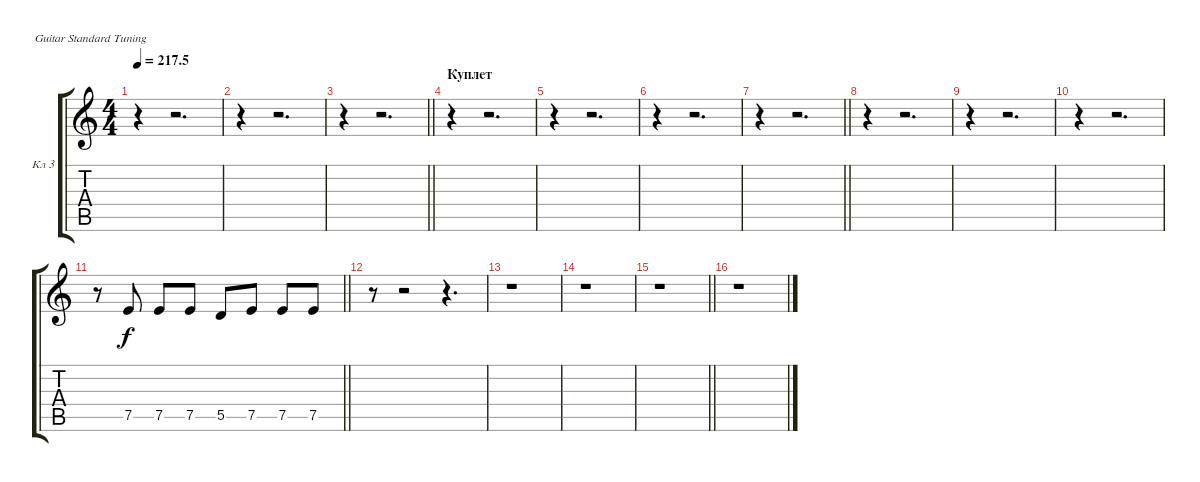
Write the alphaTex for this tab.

\bracketExtendMode groupsimilarinstruments
\firstSystemTrackNameOrientation horizontal
\otherSystemsTrackNameOrientation horizontal
\track ("Клавиши III" "Кл 3") {instrument tuba}
\staff {score tabs}
\tuning (E4 B3 G3 D3 A2 E2)
\displaytranspose 12
\ts (4 4)
\tempo
217.5
\accidentals auto
\clef g2
\ottava regular
\simile none
\ks c
r.4{dy f} r.2{d} |
r.4 r.2{d} |
\barLineRight lightlight
r.4 r.2{d} |
\section ("" "Куплет")
r.4 r.2{d} |
r.4 r.2{d} |
r.4 r.2{d} |
\barLineRight lightlight
r.4 r.2{d} |
r.4 r.2{d} |
r.4 r.2{d} |
r.4 r.2{d} |
\barLineRight lightlight
r.8 7.5.8 7.5.8 7.5.8 5.5.8 7.5.8 7.5.8 7.5.8 |
r.8 r.2 r.4{d} |
r.1 |
r.1 |
\barLineRight lightlight
r.1 |
r.1
